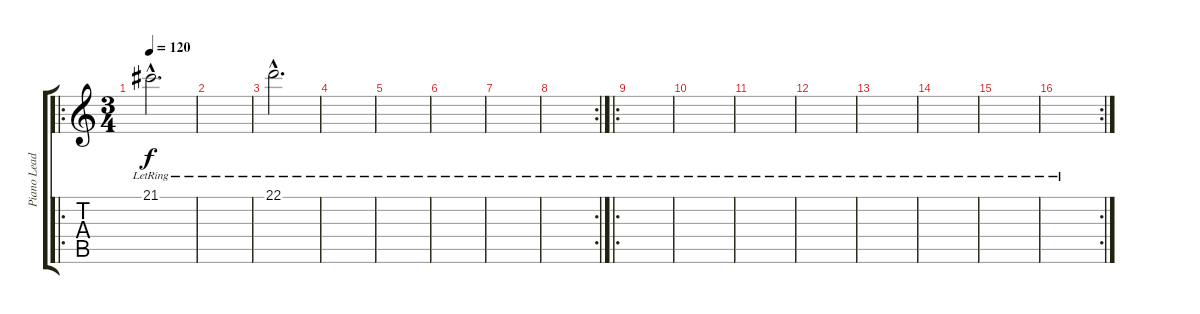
\track ("Piano Lead" "Piano Lead") {instrument acousticgrandpiano}
\staff {score tabs}
\tuning (E4 B3 G3 D3 A2 E2) {hide}
\ro
\ts (3 4)
\tempo 120
\clef g2
\ks c
21.1{hac lr}.2{d dy f instrument acousticgrandpiano} |
|
22.1{hac lr}.2{d} |
|
|
|
|
\rc 2
|
\ro
|
|
|
|
|
|
|
\rc 2
